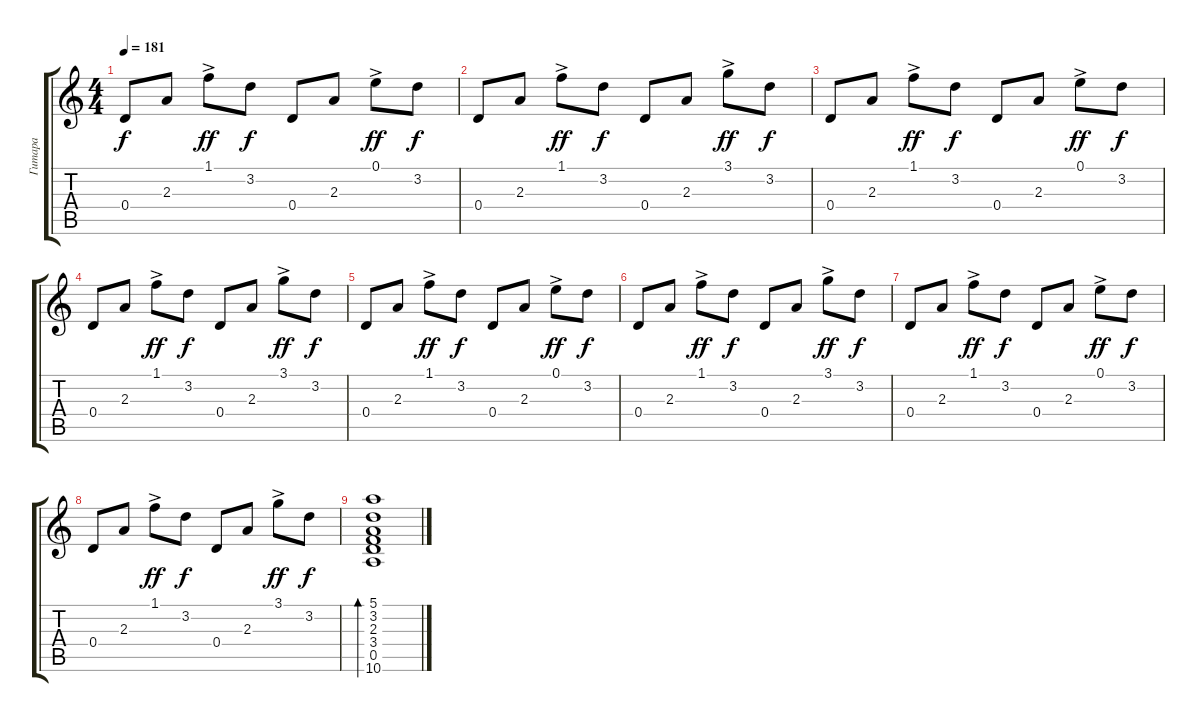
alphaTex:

\track ("Гитара" "Гитара") {instrument acousticguitarsteel}
\staff {score tabs}
\tuning (E4 B3 G3 D3 A2 E2) {hide}
\ts (4 4)
\tempo 181
\clef g2
\ks c
0.4.8{dy f} 2.3.8 1.1{ac}.8{dy ff} 3.2.8{dy f} 0.4.8 2.3.8 0.1{ac}.8{dy ff} 3.2.8{dy f} |
0.4.8 2.3.8 1.1{ac}.8{dy ff} 3.2.8{dy f} 0.4.8 2.3.8 3.1{ac}.8{dy ff} 3.2.8{dy f} |
0.4.8 2.3.8 1.1{ac}.8{dy ff} 3.2.8{dy f} 0.4.8 2.3.8 0.1{ac}.8{dy ff} 3.2.8{dy f} |
0.4.8 2.3.8 1.1{ac}.8{dy ff} 3.2.8{dy f} 0.4.8 2.3.8 3.1{ac}.8{dy ff} 3.2.8{dy f} |
0.4.8 2.3.8 1.1{ac}.8{dy ff} 3.2.8{dy f} 0.4.8 2.3.8 0.1{ac}.8{dy ff} 3.2.8{dy f} |
0.4.8 2.3.8 1.1{ac}.8{dy ff} 3.2.8{dy f} 0.4.8 2.3.8 3.1{ac}.8{dy ff} 3.2.8{dy f} |
0.4.8 2.3.8 1.1{ac}.8{dy ff} 3.2.8{dy f} 0.4.8 2.3.8 0.1{ac}.8{dy ff} 3.2.8{dy f} |
0.4.8 2.3.8 1.1{ac}.8{dy ff} 3.2.8{dy f} 0.4.8 2.3.8 3.1{ac}.8{dy ff} 3.2.8{dy f} |
(5.1 3.2 2.3 3.4 0.5 10.6).1{bd 480}
